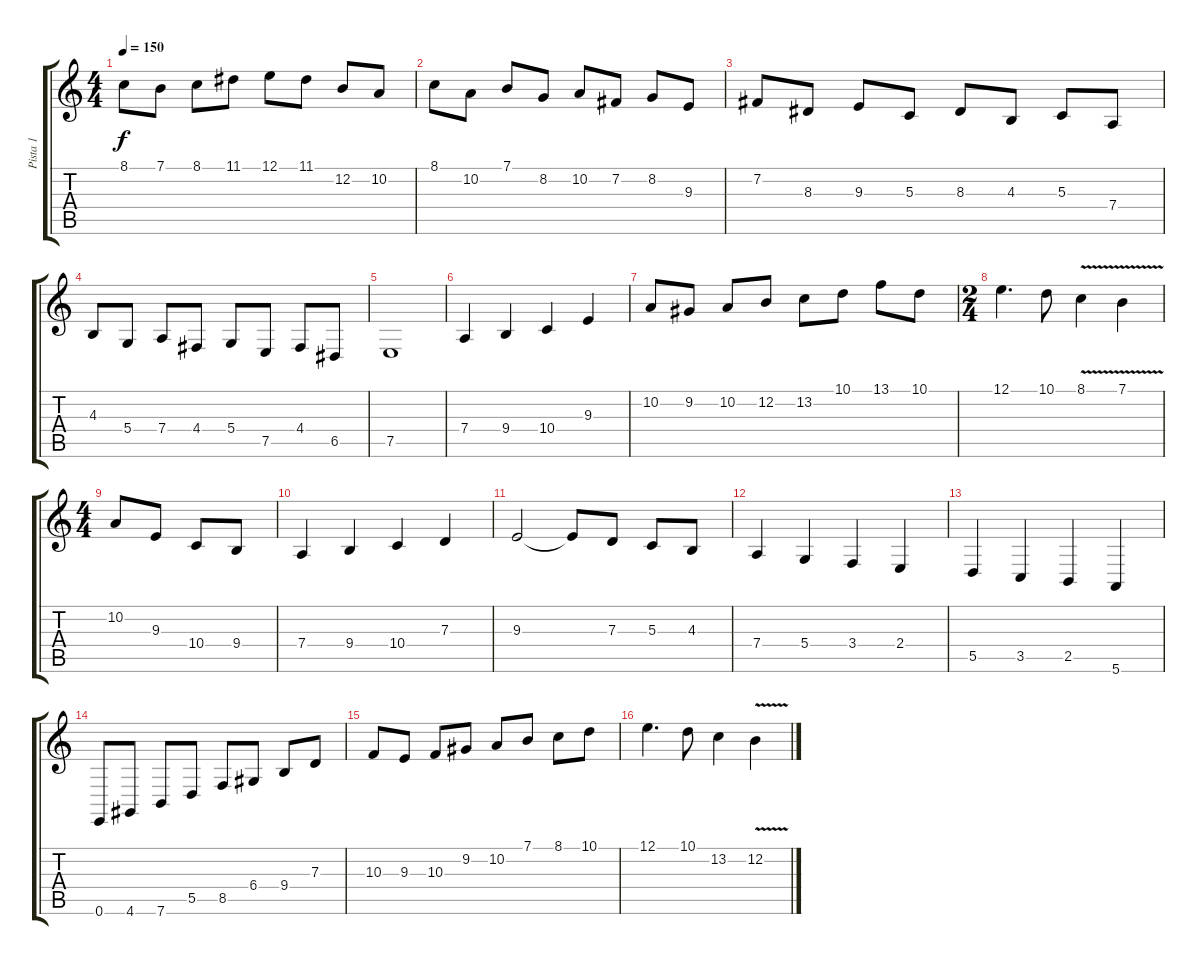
\track ("Pista 1" "Pista 1") {instrument violin}
\staff {score tabs}
\tuning (E4 B3 G3 D3 A2 E2) {hide}
\ts (4 4)
\tempo 150
\clef g2
\ks c
8.1.8{dy f} 7.1.8 8.1.8 11.1.8 12.1.8 11.1.8 12.2.8 10.2.8 |
8.1.8 10.2.8 7.1.8 8.2.8 10.2.8 7.2.8 8.2.8 9.3.8 |
7.2.8 8.3.8 9.3.8 5.3.8 8.3.8 4.3.8 5.3.8 7.4.8 |
4.3.8 5.4.8 7.4.8 4.4.8 5.4.8 7.5.8 4.4.8 6.5.8 |
7.5.1 |
7.4.4 9.4.4 10.4.4 9.3.4 |
10.2.8 9.2.8 10.2.8 12.2.8 13.2.8 10.1.8 13.1.8 10.1.8 |
\ts (2 4)
12.1.4{d} 10.1.8 8.1{v}.4 7.1{v}.4 |
\ts (4 4)
10.2.8 9.3.8 10.4.8 9.4.8 |
7.4.4 9.4.4 10.4.4 7.3.4 |
9.3.2 9.3{t}.8 7.3.8 5.3.8 4.3.8 |
7.4.4 5.4.4 3.4.4 2.4.4 |
5.5.4 3.5.4 2.5.4 5.6.4 |
0.6.8 4.6.8 7.6.8 5.5.8 8.5.8 6.4.8 9.4.8 7.3.8 |
10.3.8 9.3.8 10.3.8 9.2.8 10.2.8 7.1.8 8.1.8 10.1.8 |
12.1.4{d} 10.1.8 13.2.4 12.2{v}.4
